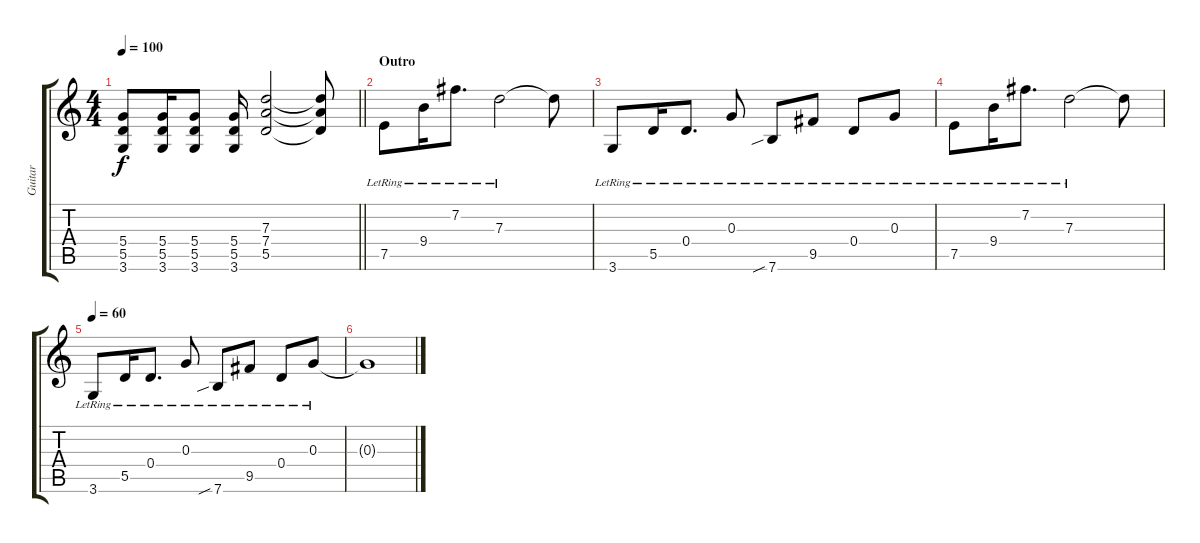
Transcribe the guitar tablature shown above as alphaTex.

\track ("Guitar" "Guitar") {instrument acousticguitarsteel}
\staff {score tabs}
\tuning (E4 B3 G3 D3 A2 E2) {hide}
\ts (4 4)
\tempo 100
\clef g2
\barLineRight lightlight
\ks c
(5.4 5.5 3.6).8{dy f} (5.4 5.5 3.6).16 (5.4 5.5 3.6).8 (5.4 5.5 3.6).16 (7.3 7.4 5.5).2 (7.3{t} 7.4{t} 5.5{t}).8 |
\section ("" "Outro")
7.5{lr}.8 9.4{lr}.16 7.2{lr}.8{d} 7.3{lr}.2 7.3{t}.8 |
3.6{lr}.8 5.5{lr}.16 0.4{lr}.8{d} 0.3{lr}.8 7.6{sib lr}.8 9.5{lr}.8 0.4{lr}.8 0.3{lr}.8 |
7.5{lr}.8 9.4{lr}.16 7.2{lr}.8{d} 7.3{lr}.2 7.3{t}.8 |
\tempo 60
3.6{lr}.8 5.5{lr}.16 0.4{lr}.8{d} 0.3{lr}.8 7.6{sib lr}.8 9.5{lr}.8 0.4{lr}.8 0.3{lr}.8 |
0.3{t}.1
